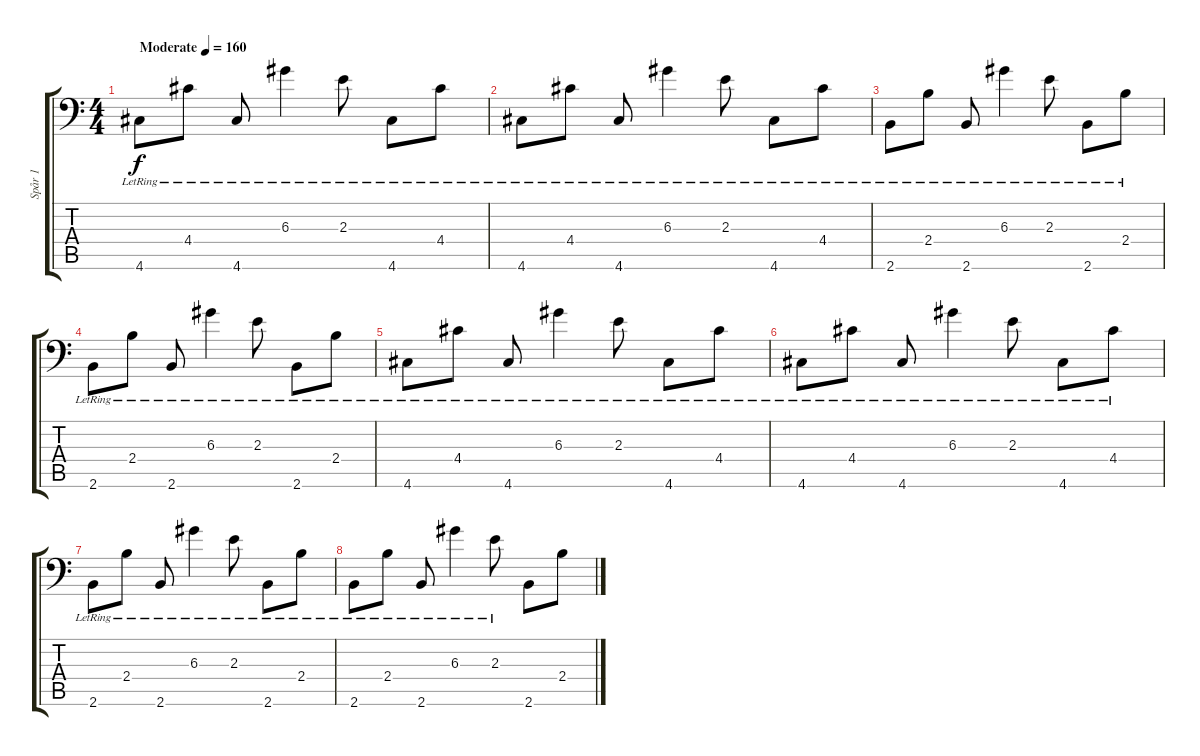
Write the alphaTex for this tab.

\track ("Spår 1" "Spår 1") {instrument electricguitarclean}
\staff {score tabs}
\tuning (B3 Gb3 D3 A2 E2 A1) {hide}
\ts (4 4)
\tempo (160 "Moderate")
\clef f4
\ks c
4.6{lr}.8{dy f instrument electricguitarclean} 4.4{lr}.8 4.6{lr}.8 6.3{lr}.4 2.3{lr}.8 4.6{lr}.8 4.4{lr}.8 |
4.6{lr}.8 4.4{lr}.8 4.6{lr}.8 6.3{lr}.4 2.3{lr}.8 4.6{lr}.8 4.4{lr}.8 |
2.6{lr}.8 2.4{lr}.8 2.6{lr}.8 6.3{lr}.4 2.3{lr}.8 2.6{lr}.8 2.4{lr}.8 |
2.6{lr}.8 2.4{lr}.8 2.6{lr}.8 6.3{lr}.4 2.3{lr}.8 2.6{lr}.8 2.4{lr}.8 |
4.6{lr}.8 4.4{lr}.8 4.6{lr}.8 6.3{lr}.4 2.3{lr}.8 4.6{lr}.8 4.4{lr}.8 |
4.6{lr}.8 4.4{lr}.8 4.6{lr}.8 6.3{lr}.4 2.3{lr}.8 4.6{lr}.8 4.4{lr}.8 |
2.6{lr}.8 2.4{lr}.8 2.6{lr}.8 6.3{lr}.4 2.3{lr}.8 2.6{lr}.8 2.4{lr}.8 |
2.6{lr}.8 2.4{lr}.8 2.6{lr}.8 6.3{lr}.4 2.3{lr}.8 2.6.8 2.4.8
